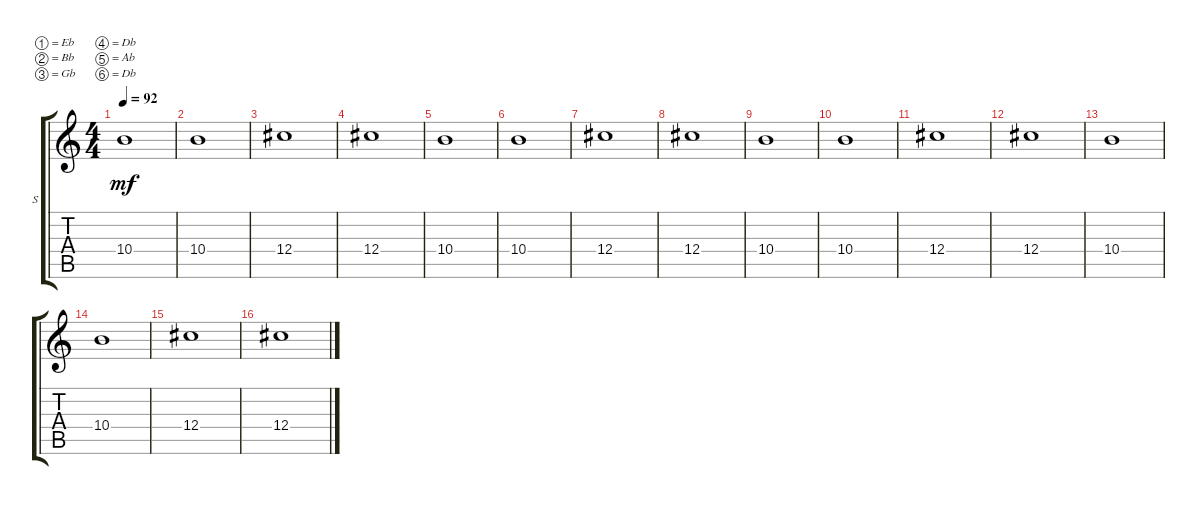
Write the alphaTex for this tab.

\defaultSystemsLayout 4
\bracketExtendMode groupsimilarinstruments
\firstSystemTrackNameOrientation horizontal
\otherSystemsTrackNameOrientation horizontal
\track ("Synth" "S") {instrument acousticguitarnylon}
\staff {score tabs}
\tuning (Eb4 Bb3 Gb3 Db3 Ab2 Db2)
\ts (4 4)
\tempo 92
\clef g2
\ks c
10.4.1{dy mf} |
10.4.1 |
12.4.1 |
12.4.1 |
10.4.1 |
10.4.1 |
12.4.1 |
12.4.1 |
10.4.1 |
10.4.1 |
12.4.1 |
12.4.1 |
10.4.1 |
10.4.1 |
12.4.1 |
12.4.1
